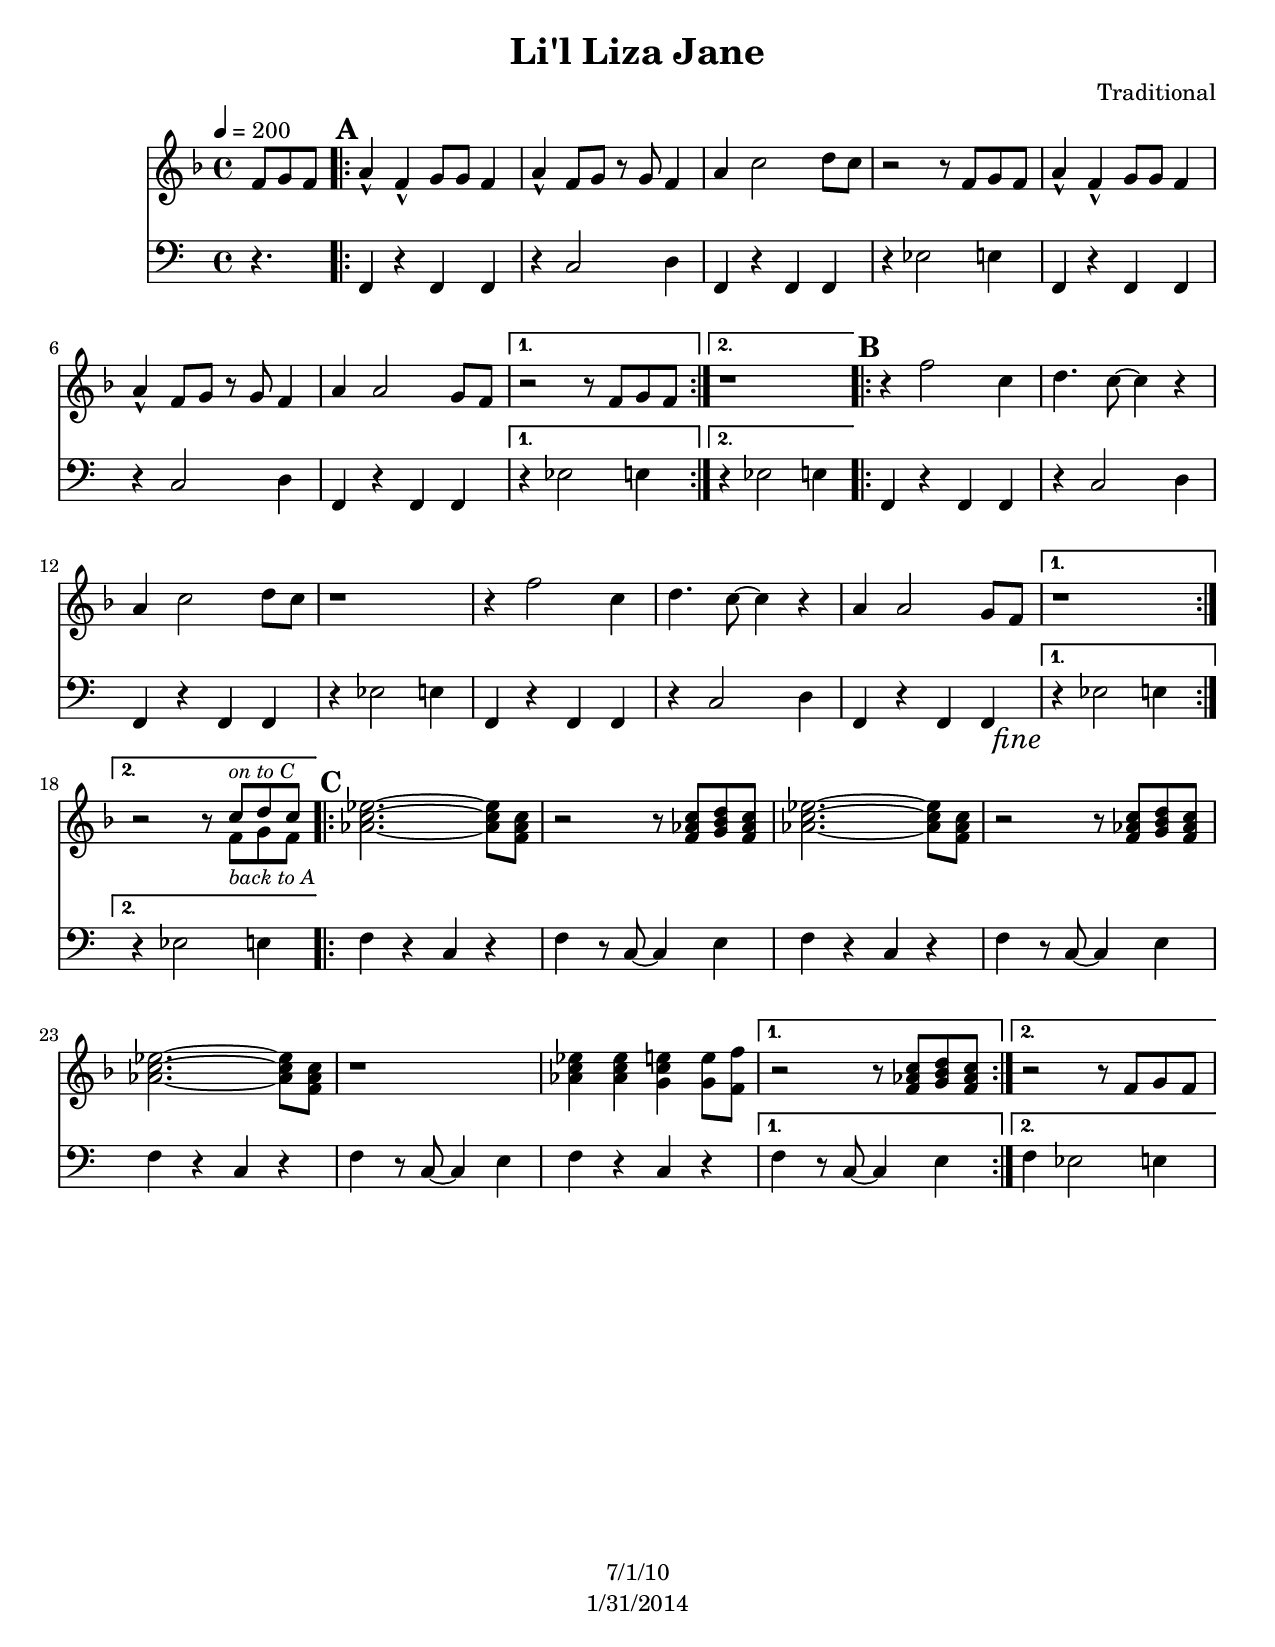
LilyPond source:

\version "2.12.3"

\header { 
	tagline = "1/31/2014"
	title = "Li'l Liza Jane"
	composer = "Traditional"
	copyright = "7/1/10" %date of latest edits
	}

%description:A traditional New Orleans Second Line tune of unknown origin.

%place a mark at bottom right
markdownright = { \once \override Score.RehearsalMark #'break-visibility = #begin-of-line-invisible \once \override Score.RehearsalMark #'self-alignment-X = #RIGHT \once \override Score.RehearsalMark #'direction = #DOWN }


% music pieces
%part: melody
melody = {
	\relative c' { \key f \major
	\partial 8*3 f8 g f |

	\mark \default %A
	\repeat volta 2 {
		a4-^ f-^ g8 g f4 | a4-^ f8 g r g f4 | a c2 d8 c | r2 r8 f, g f |
		a4-^ f-^ g8 g f4 | a4-^ f8 g r g f4 | a a2 g8 f | }
		\alternative {
			{ r2 r8 f g f | }
			{ r1 }
		}
	
	\mark \default %B
	\repeat volta 2 {
		r4 f'2 c4 | d4. c8~ c4 r | a c2 d8 c | r1 |
		r4 f2 c4 | d4. c8~ c4 r | a a2 g8 f \markdownright \mark \markup { \italic "fine" } | }
		\alternative {
			{ r1 }
			{ r2 r8 
				<<
				{ c'^\markup { \small \italic "on to C" } d c }
				\\
				{ f,_\markup { \small \italic "back to A" } g f }
				>>
			}
		}

	\mark \default %C
	\repeat volta 2 {
		\repeat unfold 2 { <aes c ees>2.~~~ <aes c ees>8 <f aes c> | r2 r8 <f aes c> <g bes d> <f aes c> | }
		<aes c ees>2.~~~ <aes c ees>8 <f aes c> | r1 | 
		<aes c ees>4 <aes c ees> <g c e> <g e'>8 <f f'> | }
		\alternative {
			{ r2 r8 <f aes c> <g bes d> <f aes c> | }
			{ r2 r8 f g f | }
		}
	}
}

%part: bass
bass = {
	\relative c { 
		\partial 8*3 r4. |

		\mark \default %A
		\repeat volta 2 {
			f,4 r f f | r c'2 d4 | f, r f f | r ees'2 e4 |
			f,4 r f f | r c'2 d4 | f, r f f | }
			\alternative {
				{ r ees'2 e4 | }
				{ r ees2 e4 | }
			}

		\mark \default %B
		\repeat volta 2 {
			f,4 r f f | r c'2 d4 | f, r f f | r ees'2 e4 |
			f,4 r f f | r c'2 d4 | f, r f f \markdownright \mark \markup { \italic "fine" } | }
			\alternative {
				{ r ees'2 e4 | }
				{ r ees2 e4 | }
			}

		\mark \default %C	
		\repeat volta 2 {
			f4 r c r | f r8 c~ c4 e | f4 r c r | f r8 c~ c4 e | 
			f4 r c r | f r8 c~ c4 e | f4 r c r | }
			\alternative {
				{ f r8 c~ c4 e | }
				{ f ees2 e4 | }
			}
	}
}

%part: words
words = \markup { }

%part: changes
changes = \chordmode { }

%%Generated layout
#(set-default-paper-size "letter")
\book {
	\score { <<
			\set Score.markFormatter = #format-mark-box-numbers
			
		\new Staff \with { \consists "Volta_engraver" } {  \set Staff.midiInstrument = #"trumpet" \clef treble
			\tempo  4 = 200 
			\override Score.RehearsalMark #'self-alignment-X = #LEFT
			\melody
		}
		\new Staff \with { \consists "Volta_engraver" } {  \set Staff.midiInstrument = #"tuba" \clef bass
			\override Score.RehearsalMark #'self-alignment-X = #LEFT
			\bass
		}
	>> \layout { \context { \Score \remove "Volta_engraver" } } }  
}